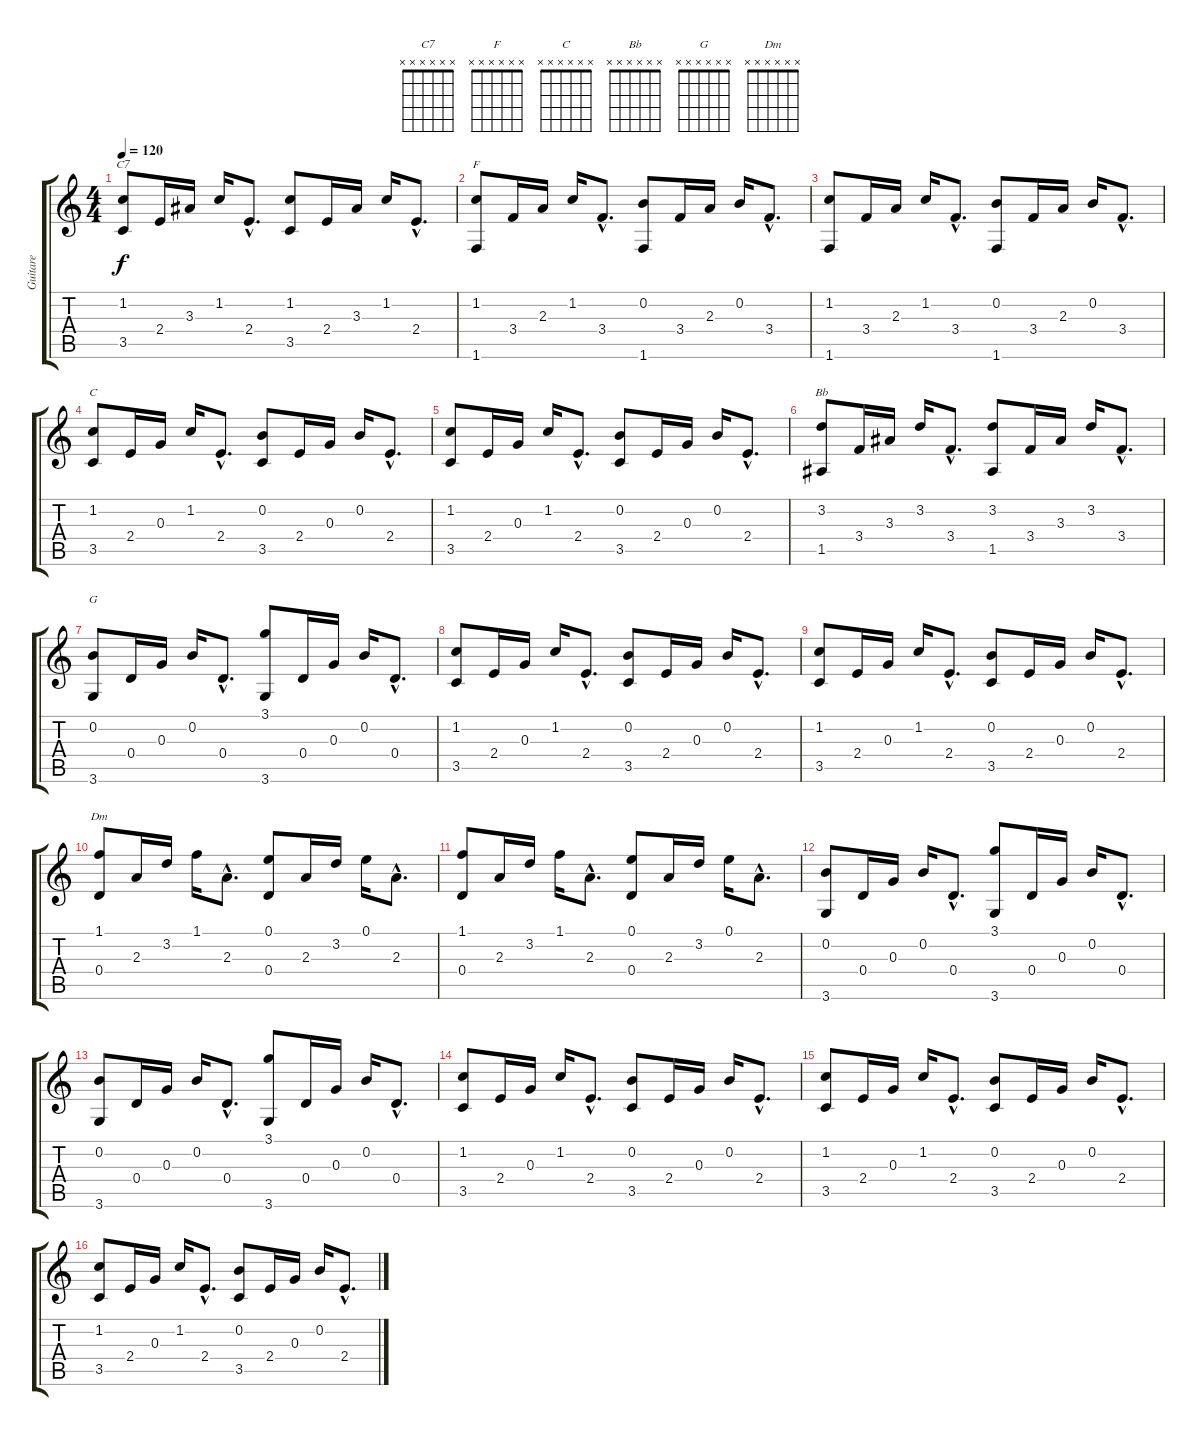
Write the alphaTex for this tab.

\track ("Guitare" "Guitare") {instrument acousticguitarsteel}
\staff {score tabs}
\tuning (E4 B3 G3 D3 A2 E2) {hide}
\chord ("C7" x x x x x x) {firstfret 0}
\chord ("F" x x x x x x) {firstfret 0}
\chord ("C" x x x x x x) {firstfret 0}
\chord ("Bb" x x x x x x) {firstfret 0}
\chord ("G" x x x x x x) {firstfret 0}
\chord ("Dm" x x x x x x) {firstfret 0}
\ts (4 4)
\tempo 120
\clef g2
\ks c
(1.2 3.5).8{ch "C7" dy f} 2.4.16 3.3.16 1.2.16 2.4{hac}.8{d} (1.2 3.5).8 2.4.16 3.3.16 1.2.16 2.4{hac}.8{d} |
(1.2 1.6).8{ch "F"} 3.4.16 2.3.16 1.2.16 3.4{hac}.8{d} (0.2 1.6).8 3.4.16 2.3.16 0.2.16 3.4{hac}.8{d} |
(1.2 1.6).8 3.4.16 2.3.16 1.2.16 3.4{hac}.8{d} (0.2 1.6).8 3.4.16 2.3.16 0.2.16 3.4{hac}.8{d} |
(1.2 3.5).8{ch "C"} 2.4.16 0.3.16 1.2.16 2.4{hac}.8{d} (0.2 3.5).8 2.4.16 0.3.16 0.2.16 2.4{hac}.8{d} |
(1.2 3.5).8 2.4.16 0.3.16 1.2.16 2.4{hac}.8{d} (0.2 3.5).8 2.4.16 0.3.16 0.2.16 2.4{hac}.8{d} |
(3.2 1.5).8{ch "Bb"} 3.4.16 3.3.16 3.2.16 3.4{hac}.8{d} (3.2 1.5).8 3.4.16 3.3.16 3.2.16 3.4{hac}.8{d} |
(0.2 3.6).8{ch "G"} 0.4.16 0.3.16 0.2.16 0.4{hac}.8{d} (3.1 3.6).8 0.4.16 0.3.16 0.2.16 0.4{hac}.8{d} |
(1.2 3.5).8 2.4.16 0.3.16 1.2.16 2.4{hac}.8{d} (0.2 3.5).8 2.4.16 0.3.16 0.2.16 2.4{hac}.8{d} |
(1.2 3.5).8 2.4.16 0.3.16 1.2.16 2.4{hac}.8{d} (0.2 3.5).8 2.4.16 0.3.16 0.2.16 2.4{hac}.8{d} |
(1.1 0.4).8{ch "Dm"} 2.3.16 3.2.16 1.1.16 2.3{hac}.8{d} (0.1 0.4).8 2.3.16 3.2.16 0.1.16 2.3{hac}.8{d} |
(1.1 0.4).8 2.3.16 3.2.16 1.1.16 2.3{hac}.8{d} (0.1 0.4).8 2.3.16 3.2.16 0.1.16 2.3{hac}.8{d} |
(0.2 3.6).8 0.4.16 0.3.16 0.2.16 0.4{hac}.8{d} (3.1 3.6).8 0.4.16 0.3.16 0.2.16 0.4{hac}.8{d} |
(0.2 3.6).8 0.4.16 0.3.16 0.2.16 0.4{hac}.8{d} (3.1 3.6).8 0.4.16 0.3.16 0.2.16 0.4{hac}.8{d} |
(1.2 3.5).8 2.4.16 0.3.16 1.2.16 2.4{hac}.8{d} (0.2 3.5).8 2.4.16 0.3.16 0.2.16 2.4{hac}.8{d} |
(1.2 3.5).8 2.4.16 0.3.16 1.2.16 2.4{hac}.8{d} (0.2 3.5).8 2.4.16 0.3.16 0.2.16 2.4{hac}.8{d} |
(1.2 3.5).8 2.4.16 0.3.16 1.2.16 2.4{hac}.8{d} (0.2 3.5).8 2.4.16 0.3.16 0.2.16 2.4{hac}.8{d}
